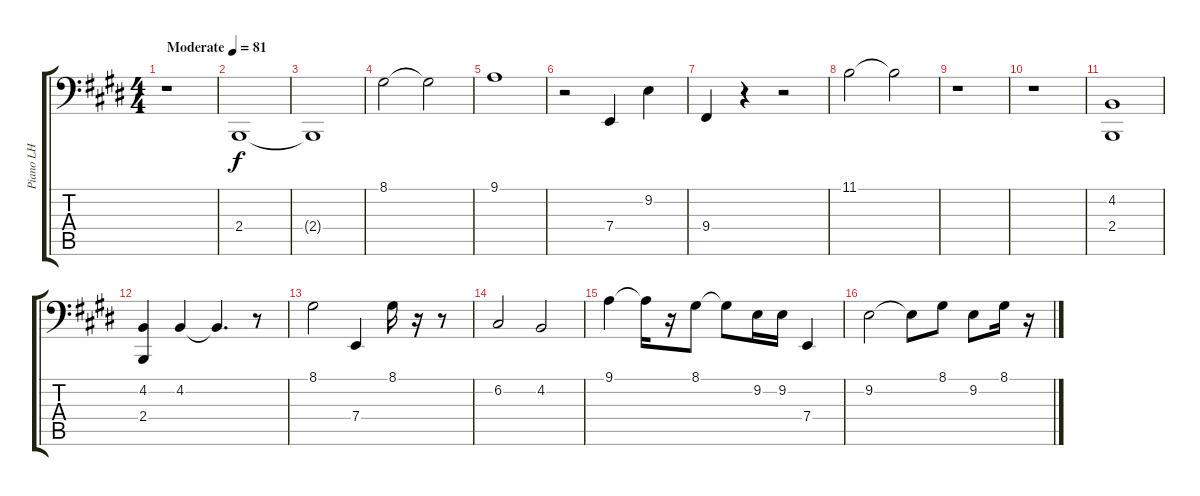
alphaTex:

\track ("Piano LH" "Piano LH") {instrument brightacousticpiano}
\staff {score tabs}
\tuning (C3 G2 D2 A1 E1 B0) {hide}
\ts (4 4)
\tempo (81 "Moderate")
\clef f4
\ks c#minor
r.1{dy f instrument brightacousticpiano} |
2.4.1 |
2.4{t}.1 |
\ks e
8.1.2 8.1{t}.2 |
\ks c#minor
9.1.1 |
r.2 7.4.4 9.2.4 |
9.4.4 r.4 r.2 |
\ks e
11.1.2 11.1{t}.2 |
\ks c#minor
r.1 |
r.1 |
(4.2 2.4).1 |
\ks e
(4.2 2.4).4 4.2.4 4.2{t}.4{d} r.8 |
\ks c#minor
8.1.2 7.4.4 8.1.16 r.16 r.8 |
6.2.2 4.2.2 |
9.1.4 9.1{t}.16 r.16 8.1.8 8.1{t}.8 9.2.16 9.2.16 7.4.4 |
\ks e
9.2.2 9.2{t}.8 8.1.8 9.2.8 8.1.16 r.16
